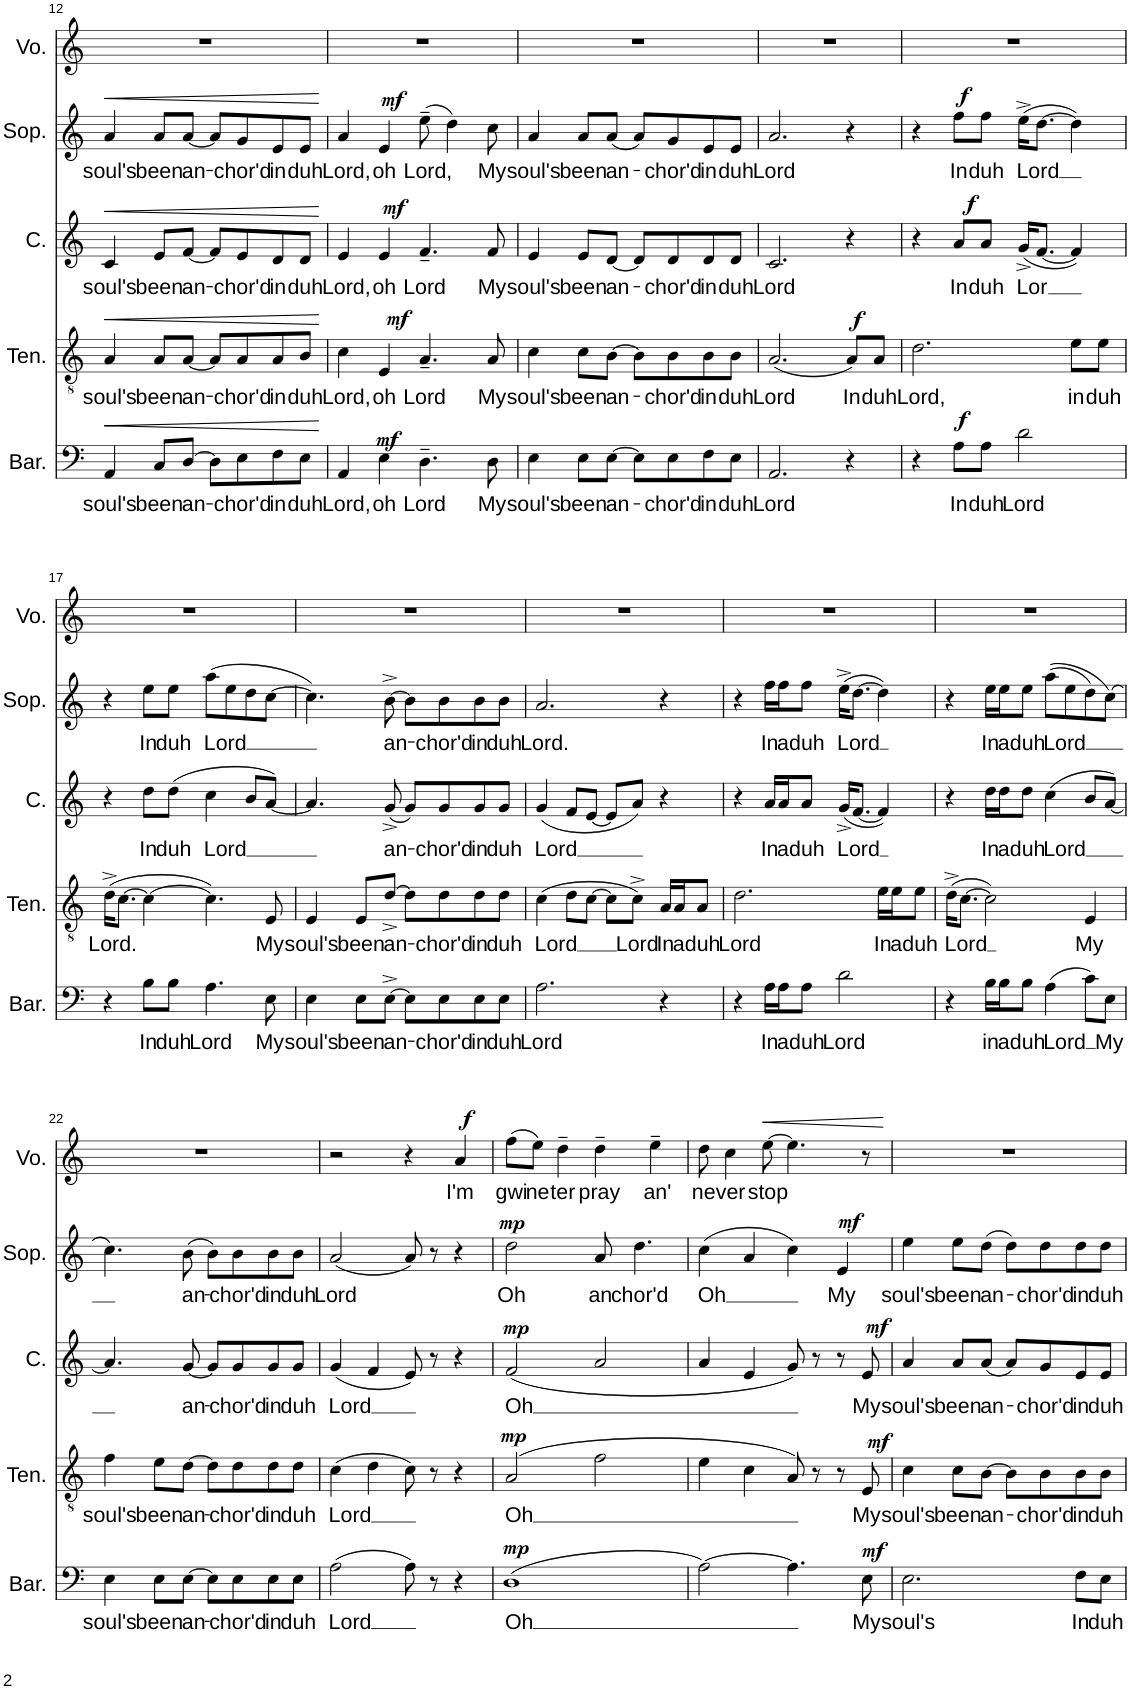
**kern	**text	**dynam	**kern	**text	**dynam	**kern	**text	**dynam	**kern	**text	**dynam	**kern	**text	**dynam
*part5	*part5	*part5	*part4	*part4	*part4	*part3	*part3	*part3	*part2	*part2	*part2	*part1	*part1	*part1
*staff5	*staff5	*staff5	*staff4	*staff4	*staff4	*staff3	*staff3	*staff3	*staff2	*staff2	*staff2	*staff1	*staff1	*staff1
*I"Barítono	*	*	*I"Tenor	*	*	*I"Contralto	*	*	*I"Soprano	*	*	*I"Voz	*	*
*I'Bar.	*	*	*I'Ten.	*	*	*I'C.	*	*	*I'Sop.	*	*	*I'Vo.	*	*
!!LO:PB:g=z
*clefF4	*	*	*clefGv2	*	*	*clefG2	*	*	*clefG2	*	*	*clefG2	*	*
*k[]	*	*	*k[]	*	*	*k[]	*	*	*k[]	*	*	*k[]	*	*
*M4/4	*	*	*M4/4	*	*	*M4/4	*	*	*M4/4	*	*	*M4/4	*	*
*met(c)	*	*	*met(c)	*	*	*met(c)	*	*	*met(c)	*	*	*met(c)	*	*
=12	=12	=12	=12	=12	=12	=12	=12	=12	=12	=12	=12	=12	=12	=12
!	!LO:LY:b	!LO:HP:b	!	!LO:LY:b	!LO:HP:b	!	!LO:LY:b	!LO:HP:b	!	!LO:LY:b	!LO:HP:b	!	!	!
4AA/	soul's	<	4A/	soul's	<	4c/	soul's	<	4a/	soul's	<	1r	.	.
!	!LO:LY:b	!	!	!LO:LY:b	!	!	!LO:LY:b	!	!	!LO:LY:b	!	!	!	!
8C/L	been	.	8A/L	been	.	8e/L	been	.	8a/L	been	.	.	.	.
!	!LO:LY:b	!	!	!LO:LY:b	!	!	!LO:LY:b	!	!	!LO:LY:b	!	!	!	!
[8D/J	an-	.	[8A/J	an-	.	[8f/J	an-	.	[8a/J	an-	.	.	.	.
8D\L]	.	.	8A/L]	.	.	8f/L]	.	.	8a/L]	.	.	.	.	.
!	!LO:LY:b	!	!	!LO:LY:b	!	!	!LO:LY:b	!	!	!LO:LY:b	!	!	!	!
8E\	-chor'd	.	8A/	-chor'd	.	8e/	-chor'd	.	8g/	-chor'd	.	.	.	.
!	!LO:LY:b	!	!	!LO:LY:b	!	!	!LO:LY:b	!	!	!LO:LY:b	!	!	!	!
8F\	in	.	8A/	in	.	8d/	in	.	8e/	in	.	.	.	.
!	!LO:LY:b	!	!	!LO:LY:b	!	!	!LO:LY:b	!	!	!LO:LY:b	!	!	!	!
8E\J	duh	.	8B/J	duh	.	8d/J	duh	.	8e/J	duh	.	.	.	.
.	.	[	.	.	[	.	.	[	.	.	[	.	.	.
=13	=13	=13	=13	=13	=13	=13	=13	=13	=13	=13	=13	=13	=13	=13
!	!LO:LY:b	!	!	!LO:LY:b	!	!	!LO:LY:b	!	!	!LO:LY:b	!	!	!	!
4AA/	Lord,	.	4c\	Lord,	.	4e/	Lord,	.	4a/	Lord,	.	1r	.	.
!	!LO:LY:b	!LO:DY:a	!	!LO:LY:b	!LO:DY:a	!	!LO:LY:b	!LO:DY:a	!	!LO:LY:b	!LO:DY:a	!	!	!
4E\	oh	mf	4E/	oh	mf	4e/	oh	mf	4e/	oh	mf	.	.	.
!	!LO:LY:b	!	!	!LO:LY:b	!	!	!LO:LY:b	!	!	!LO:LY:b	!	!	!	!
4.D~\	Lord	.	4.A~/	Lord	.	4.f~/	Lord	.	(8ee~\	Lord,	.	.	.	.
.	.	.	.	.	.	.	.	.	4dd\)	.	.	.	.	.
!	!LO:LY:b	!	!	!LO:LY:b	!	!	!LO:LY:b	!	!	!LO:LY:b	!	!	!	!
8D\	My	.	8A/	My	.	8f/	My	.	8cc\	My	.	.	.	.
=14	=14	=14	=14	=14	=14	=14	=14	=14	=14	=14	=14	=14	=14	=14
!	!LO:LY:b	!	!	!LO:LY:b	!	!	!LO:LY:b	!	!	!LO:LY:b	!	!	!	!
4E\	soul's	.	4c\	soul's	.	4e/	soul's	.	4a/	soul's	.	1r	.	.
!	!LO:LY:b	!	!	!LO:LY:b	!	!	!LO:LY:b	!	!	!LO:LY:b	!	!	!	!
8E\L	been	.	8c\L	been	.	8e/L	been	.	8a/L	been	.	.	.	.
!	!LO:LY:b	!	!	!LO:LY:b	!	!	!LO:LY:b	!	!	!LO:LY:b	!	!	!	!
[8E\J	an-	.	[8B\J	an-	.	[8d/J	an-	.	(8a/J	an-	.	.	.	.
8E\L]	.	.	8B\L]	.	.	8d/L]	.	.	8a/L)	.	.	.	.	.
!	!LO:LY:b	!	!	!LO:LY:b	!	!	!LO:LY:b	!	!	!LO:LY:b	!	!	!	!
8E\	-chor'd	.	8B\	-chor'd	.	8d/	-chor'd	.	8g/	-chor'd	.	.	.	.
!	!LO:LY:b	!	!	!LO:LY:b	!	!	!LO:LY:b	!	!	!LO:LY:b	!	!	!	!
8F\	in	.	8B\	in	.	8d/	in	.	8e/	in	.	.	.	.
!	!LO:LY:b	!	!	!LO:LY:b	!	!	!LO:LY:b	!	!	!LO:LY:b	!	!	!	!
8E\J	duh	.	8B\J	duh	.	8d/J	duh	.	8e/J	duh	.	.	.	.
=15	=15	=15	=15	=15	=15	=15	=15	=15	=15	=15	=15	=15	=15	=15
!	!LO:LY:b	!	!	!LO:LY:b	!	!	!LO:LY:b	!	!	!LO:LY:b	!	!	!	!
2.AA/	Lord	.	(2.A/	Lord	.	2.c/	Lord	.	2.a/	Lord	.	1r	.	.
!	!	!	!	!LO:LY:b	!LO:DY:a	!	!	!	!	!	!	!	!	!
4r	.	.	8A/L)	In	f	4r	.	.	4r	.	.	.	.	.
!	!	!	!	!LO:LY:b	!	!	!	!	!	!	!	!	!	!
.	.	.	8A/J	duh	.	.	.	.	.	.	.	.	.	.
=16	=16	=16	=16	=16	=16	=16	=16	=16	=16	=16	=16	=16	=16	=16
!	!	!	!	!LO:LY:b	!	!	!	!	!	!	!	!	!	!
4r	.	.	2.d\	Lord,	.	4r	.	.	4r	.	.	1r	.	.
!	!LO:LY:b	!LO:DY:a	!	!	!	!	!LO:LY:b	!LO:DY:a	!	!LO:LY:b	!LO:DY:a	!	!	!
8A\L	In	f	.	.	.	8a/L	In	f	8ff\L	In	f	.	.	.
!	!LO:LY:b	!	!	!	!	!	!LO:LY:b	!	!	!LO:LY:b	!	!	!	!
8A\J	duh	.	.	.	.	8a/J	duh	.	8ff\J	duh	.	.	.	.
!	!LO:LY:b	!	!	!	!	!	!LO:LY:b	!	!	!LO:LY:b	!	!	!	!
2d\	Lord	.	.	.	.	(16g^/KL	Lor	.	(16ee^\KL	Lord	.	.	.	.
.	.	.	.	.	.	[8.f/J	.	.	[8.dd\J	.	.	.	.	.
!	!	!	!	!LO:LY:b	!	!	!	!	!	!	!	!	!	!
.	.	.	8e\L	in	.	4f/])	.	.	4dd\])	.	.	.	.	.
!	!	!	!	!LO:LY:b	!	!	!	!	!	!	!	!	!	!
.	.	.	8e\J	duh	.	.	.	.	.	.	.	.	.	.
!!LO:LB:g=z
=17	=17	=17	=17	=17	=17	=17	=17	=17	=17	=17	=17	=17	=17	=17
!	!	!	!	!LO:LY:b	!	!	!	!	!	!	!	!	!	!
4r	.	.	(16d^\KL	Lord.	.	4r	.	.	4r	.	.	1r	.	.
.	.	.	[8.c\J	.	.	.	.	.	.	.	.	.	.	.
!	!LO:LY:b	!	!	!	!	!	!LO:LY:b	!	!	!LO:LY:b	!	!	!	!
8B\L	In	.	4c\_	.	.	8dd\L	In	.	8ee\L	In	.	.	.	.
!	!LO:LY:b	!	!	!	!	!	!LO:LY:b	!	!	!LO:LY:b	!	!	!	!
8B\J	duh	.	.	.	.	(8dd\J	duh	.	8ee\J	duh	.	.	.	.
!	!LO:LY:b	!	!	!	!	!	!LO:LY:b	!	!	!LO:LY:b	!	!	!	!
4.A\	Lord	.	4.c\])	.	.	4cc\	Lord	.	(8aa\L	Lord	.	.	.	.
.	.	.	.	.	.	.	.	.	8ee\	.	.	.	.	.
.	.	.	.	.	.	8b/L	.	.	8dd\	.	.	.	.	.
!	!LO:LY:b	!	!	!LO:LY:b	!	!	!	!	!	!	!	!	!	!
8E\	My	.	8E/	My	.	[8a/J)	.	.	[8cc\J	.	.	.	.	.
=18	=18	=18	=18	=18	=18	=18	=18	=18	=18	=18	=18	=18	=18	=18
!	!LO:LY:b	!	!	!LO:LY:b	!	!	!	!	!	!	!	!	!	!
4E\	soul's	.	4E/	soul's	.	4.a/]	.	.	4.cc\])	.	.	1r	.	.
!	!LO:LY:b	!	!	!LO:LY:b	!	!	!	!	!	!	!	!	!	!
8E\L	been	.	8E/L	been	.	.	.	.	.	.	.	.	.	.
!	!LO:LY:b	!	!	!LO:LY:b	!	!	!LO:LY:b	!	!	!LO:LY:b	!	!	!	!
[8E^\J	an-	.	[8d^/J	an-	.	(8g^/	an-	.	[8b^\	an-	.	.	.	.
8E\L]	.	.	8d\L]	.	.	8g/L)	.	.	8b\L]	.	.	.	.	.
!	!LO:LY:b	!	!	!LO:LY:b	!	!	!LO:LY:b	!	!	!LO:LY:b	!	!	!	!
8E\	-chor'd	.	8d\	-chor'd	.	8g/	-chor'd	.	8b\	-chor'd	.	.	.	.
!	!LO:LY:b	!	!	!LO:LY:b	!	!	!LO:LY:b	!	!	!LO:LY:b	!	!	!	!
8E\	in	.	8d\	in	.	8g/	in	.	8b\	in	.	.	.	.
!	!LO:LY:b	!	!	!LO:LY:b	!	!	!LO:LY:b	!	!	!LO:LY:b	!	!	!	!
8E\J	duh	.	8d\J	duh	.	8g/J	duh	.	8b\J	duh	.	.	.	.
=19	=19	=19	=19	=19	=19	=19	=19	=19	=19	=19	=19	=19	=19	=19
!	!LO:LY:b	!	!	!LO:LY:b	!	!	!LO:LY:b	!	!	!LO:LY:b	!	!	!	!
2.A\	Lord	.	(4c\	Lord	.	(4g/	Lord	.	2.a/	Lord.	.	1r	.	.
.	.	.	8d\L	.	.	8f/L	.	.	.	.	.	.	.	.
.	.	.	[8c\J	.	.	[8e/J	.	.	.	.	.	.	.	.
.	.	.	8c\L]	.	.	8e/L]	.	.	.	.	.	.	.	.
!	!	!	!	!LO:LY:b	!	!	!	!	!	!	!	!	!	!
.	.	.	8c^\J)	Lord	.	8a/J)	.	.	.	.	.	.	.	.
!	!	!	!	!LO:LY:b	!	!	!	!	!	!	!	!	!	!
4r	.	.	16A/LL	In-	.	4r	.	.	4r	.	.	.	.	.
!	!	!	!	!LO:LY:b	!	!	!	!	!	!	!	!	!	!
.	.	.	16A/J	-a	.	.	.	.	.	.	.	.	.	.
!	!	!	!	!LO:LY:b	!	!	!	!	!	!	!	!	!	!
.	.	.	8A/J	duh	.	.	.	.	.	.	.	.	.	.
=20	=20	=20	=20	=20	=20	=20	=20	=20	=20	=20	=20	=20	=20	=20
!	!	!	!	!LO:LY:b	!	!	!	!	!	!	!	!	!	!
4r	.	.	2.d\	Lord	.	4r	.	.	4r	.	.	1r	.	.
!	!LO:LY:b	!	!	!	!	!	!LO:LY:b	!	!	!LO:LY:b	!	!	!	!
16A\LL	In-	.	.	.	.	16a/LL	In-	.	16ff\LL	In-	.	.	.	.
!	!LO:LY:b	!	!	!	!	!	!LO:LY:b	!	!	!LO:LY:b	!	!	!	!
16A\J	-a	.	.	.	.	16a/J	-a	.	16ff\J	-a	.	.	.	.
!	!LO:LY:b	!	!	!	!	!	!LO:LY:b	!	!	!LO:LY:b	!	!	!	!
8A\J	duh	.	.	.	.	8a/J	duh	.	8ff\J	duh	.	.	.	.
!	!LO:LY:b	!	!	!	!	!	!LO:LY:b	!	!	!LO:LY:b	!	!	!	!
2d\	Lord	.	.	.	.	(16g^/KL	Lord	.	(16ee^\KL	Lord	.	.	.	.
.	.	.	.	.	.	[8.f/J	.	.	[8.dd\J	.	.	.	.	.
!	!	!	!	!LO:LY:b	!	!	!	!	!	!	!	!	!	!
.	.	.	16e\LL	In-	.	4f/])	.	.	4dd\])	.	.	.	.	.
!	!	!	!	!LO:LY:b	!	!	!	!	!	!	!	!	!	!
.	.	.	16e\J	-a	.	.	.	.	.	.	.	.	.	.
!	!	!	!	!LO:LY:b	!	!	!	!	!	!	!	!	!	!
.	.	.	8e\J	duh	.	.	.	.	.	.	.	.	.	.
=21	=21	=21	=21	=21	=21	=21	=21	=21	=21	=21	=21	=21	=21	=21
!	!	!	!	!LO:LY:b	!	!	!	!	!	!	!	!	!	!
4r	.	.	(16d^\KL	Lord	.	4r	.	.	4r	.	.	1r	.	.
.	.	.	[8.c\J	.	.	.	.	.	.	.	.	.	.	.
!	!LO:LY:b	!	!	!	!	!	!LO:LY:b	!	!	!LO:LY:b	!	!	!	!
16B\LL	in-	.	2c\])	.	.	16dd\LL	In-	.	16ee\LL	In-	.	.	.	.
!	!LO:LY:b	!	!	!	!	!	!LO:LY:b	!	!	!LO:LY:b	!	!	!	!
16B\J	-a	.	.	.	.	16dd\J	-a	.	16ee\J	-a	.	.	.	.
!	!LO:LY:b	!	!	!	!	!	!LO:LY:b	!	!	!LO:LY:b	!	!	!	!
8B\J	duh	.	.	.	.	8dd\J	duh	.	8ee\J	duh	.	.	.	.
!	!LO:LY:b	!	!	!	!	!	!LO:LY:b	!	!	!LO:LY:b	!	!	!	!
(4A\	Lord	.	.	.	.	(4cc\	Lord	.	((8aa\L	Lord	.	.	.	.
.	.	.	.	.	.	.	.	.	8ee\	.	.	.	.	.
!	!	!	!	!LO:LY:b	!	!	!	!	!	!	!	!	!	!
8c\L)	.	.	4E/	My	.	8b/L	.	.	8dd\)	.	.	.	.	.
!	!LO:LY:b	!	!	!	!	!	!	!	!	!	!	!	!	!
8E\J	My	.	.	.	.	[8a/J)	.	.	(8cc\J)	.	.	.	.	.
!!LO:LB:g=z
=22	=22	=22	=22	=22	=22	=22	=22	=22	=22	=22	=22	=22	=22	=22
!	!LO:LY:b	!	!	!LO:LY:b	!	!	!	!	!	!	!	!	!	!
4E\	soul's	.	4f\	soul's	.	4.a/]	.	.	4.cc\)	.	.	1r	.	.
!	!LO:LY:b	!	!	!LO:LY:b	!	!	!	!	!	!	!	!	!	!
8E\L	been	.	8e\L	been	.	.	.	.	.	.	.	.	.	.
!	!LO:LY:b	!	!	!LO:LY:b	!	!	!LO:LY:b	!	!	!LO:LY:b	!	!	!	!
[8E\J	an-	.	[8d\J	an-	.	[8g/	an-	.	(8b\	an-	.	.	.	.
8E\L]	.	.	8d\L]	.	.	8g/L]	.	.	8b\L)	.	.	.	.	.
!	!LO:LY:b	!	!	!LO:LY:b	!	!	!LO:LY:b	!	!	!LO:LY:b	!	!	!	!
8E\	-chor'd	.	8d\	-chor'd	.	8g/	-chor'd	.	8b\	-chor'd	.	.	.	.
!	!LO:LY:b	!	!	!LO:LY:b	!	!	!LO:LY:b	!	!	!LO:LY:b	!	!	!	!
8E\	in	.	8d\	in	.	8g/	in	.	8b\	in	.	.	.	.
!	!LO:LY:b	!	!	!LO:LY:b	!	!	!LO:LY:b	!	!	!LO:LY:b	!	!	!	!
8E\J	duh	.	8d\J	duh	.	8g/J	duh	.	8b\J	duh	.	.	.	.
=23	=23	=23	=23	=23	=23	=23	=23	=23	=23	=23	=23	=23	=23	=23
!	!LO:LY:b	!	!	!LO:LY:b	!	!	!LO:LY:b	!	!	!LO:LY:b	!	!	!	!
(2A\	Lord	.	(4c\	Lord	.	(4g/	Lord	.	(2a/	Lord	.	2r	.	.
.	.	.	4d\	.	.	4f/	.	.	.	.	.	.	.	.
8A\)	.	.	8c\)	.	.	8e/)	.	.	8a/)	.	.	4r	.	.
8r	.	.	8r	.	.	8r	.	.	8r	.	.	.	.	.
!	!	!	!	!	!	!	!	!	!	!	!	!	!LO:LY:b	!LO:DY:a
4r	.	.	4r	.	.	4r	.	.	4r	.	.	4a/	I'm	f
=24	=24	=24	=24	=24	=24	=24	=24	=24	=24	=24	=24	=24	=24	=24
!	!LO:LY:b	!LO:DY:a	!	!LO:LY:b	!LO:DY:a	!	!LO:LY:b	!LO:DY:a	!	!LO:LY:b	!LO:DY:a	!	!LO:LY:b	!
(1D	Oh	mp	(2A/	Oh	mp	(2f/	Oh	mp	2dd\	Oh	mp	(8ff\L	gwi-	.
!	!	!	!	!	!	!	!	!	!	!	!	!	!LO:LY:b	!
.	.	.	.	.	.	.	.	.	.	.	.	8ee\J)	-ne-	.
!	!	!	!	!	!	!	!	!	!	!	!	!	!LO:LY:b	!
.	.	.	.	.	.	.	.	.	.	.	.	4dd~\	-ter	.
!	!	!	!	!	!	!	!	!	!	!LO:LY:b	!	!	!LO:LY:b	!
.	.	.	2f\	.	.	2a/	.	.	8a/	an-	.	4dd~\	pray	.
!	!	!	!	!	!	!	!	!	!	!LO:LY:b	!	!	!	!
.	.	.	.	.	.	.	.	.	4.dd\	-chor'd	.	.	.	.
!	!	!	!	!	!	!	!	!	!	!	!	!	!LO:LY:b	!
.	.	.	.	.	.	.	.	.	.	.	.	4ee~\	an'	.
=25	=25	=25	=25	=25	=25	=25	=25	=25	=25	=25	=25	=25	=25	=25
!	!	!	!	!	!	!	!	!	!	!LO:LY:b	!	!	!LO:LY:b	!
[2A\)	.	.	4e\	.	.	4a/	.	.	(4cc\	Oh	.	8dd\	ne-	.
!	!	!	!	!	!	!	!	!	!	!	!	!	!LO:LY:b	!
.	.	.	.	.	.	.	.	.	.	.	.	4cc\	-ver	.
.	.	.	4c\	.	.	4e/	.	.	4a/	.	.	.	.	.
!	!	!	!	!	!	!	!	!	!	!	!	!	!LO:LY:b	!LO:HP:b
.	.	.	.	.	.	.	.	.	.	.	.	[8ee\	stop	<
4.A\]	.	.	8A/)	.	.	8g/)	.	.	4cc\)	.	.	4.ee\]	.	.
.	.	.	8r	.	.	8r	.	.	.	.	.	.	.	.
!	!	!	!	!	!	!	!	!	!	!LO:LY:b	!LO:DY:a	!	!	!
.	.	.	8r	.	.	8r	.	.	4e/	My	mf	.	.	.
!	!LO:LY:b	!LO:DY:a	!	!LO:LY:b	!LO:DY:a	!	!LO:LY:b	!LO:DY:a	!	!	!	!	!	!
8E\	My	mf	8E/	My	mf	8e/	My	mf	.	.	.	8r	.	.
.	.	.	.	.	.	.	.	.	.	.	.	.	.	[
=26	=26	=26	=26	=26	=26	=26	=26	=26	=26	=26	=26	=26	=26	=26
!	!LO:LY:b	!	!	!LO:LY:b	!	!	!LO:LY:b	!	!	!LO:LY:b	!	!	!	!
2.E\	soul's	.	4c\	soul's	.	4a/	soul's	.	4ee\	soul's	.	1r	.	.
!	!	!	!	!LO:LY:b	!	!	!LO:LY:b	!	!	!LO:LY:b	!	!	!	!
.	.	.	8c\L	been	.	8a/L	been	.	8ee\L	been	.	.	.	.
!	!	!	!	!LO:LY:b	!	!	!LO:LY:b	!	!	!LO:LY:b	!	!	!	!
.	.	.	[8B\J	an-	.	(8a/J	an-	.	(8dd\J	an-	.	.	.	.
.	.	.	8B\L]	.	.	8a/L)	.	.	8dd\L)	.	.	.	.	.
!	!	!	!	!LO:LY:b	!	!	!LO:LY:b	!	!	!LO:LY:b	!	!	!	!
.	.	.	8B\	-chor'd	.	8g/	-chor'd	.	8dd\	-chor'd	.	.	.	.
!	!LO:LY:b	!	!	!LO:LY:b	!	!	!LO:LY:b	!	!	!LO:LY:b	!	!	!	!
8F\L	In	.	8B\	in	.	8e/	in	.	8dd\	in	.	.	.	.
!	!LO:LY:b	!	!	!LO:LY:b	!	!	!LO:LY:b	!	!	!LO:LY:b	!	!	!	!
8E\J	duh	.	8B\J	duh	.	8e/J	duh	.	8dd\J	duh	.	.	.	.
=	=	=	=	=	=	=	=	=	=	=	=	=	=	=
*-	*-	*-	*-	*-	*-	*-	*-	*-	*-	*-	*-	*-	*-	*-
